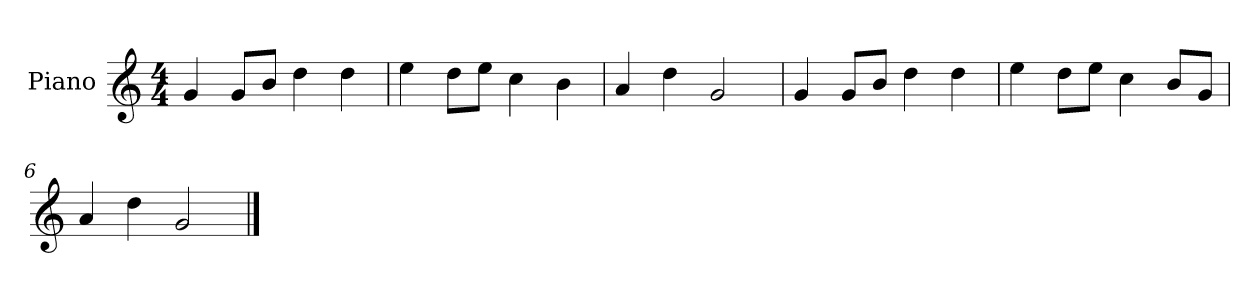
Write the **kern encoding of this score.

**kern
*part1
*staff1
*I"Piano
*I'P-no
*clefG2
*k[]
*M4/4
*MM90
=1
4g/
8g/L
8b/J
4dd\
4dd\
=2
4ee\
8dd\L
8ee\J
4cc\
4b\
=3
4a/
4dd\
2g/
=4
4g/
8g/L
8b/J
4dd\
4dd\
=5
4ee\
8dd\L
8ee\J
4cc\
8b/L
8g/J
=6
4a/
4dd\
2g/
==
*-
